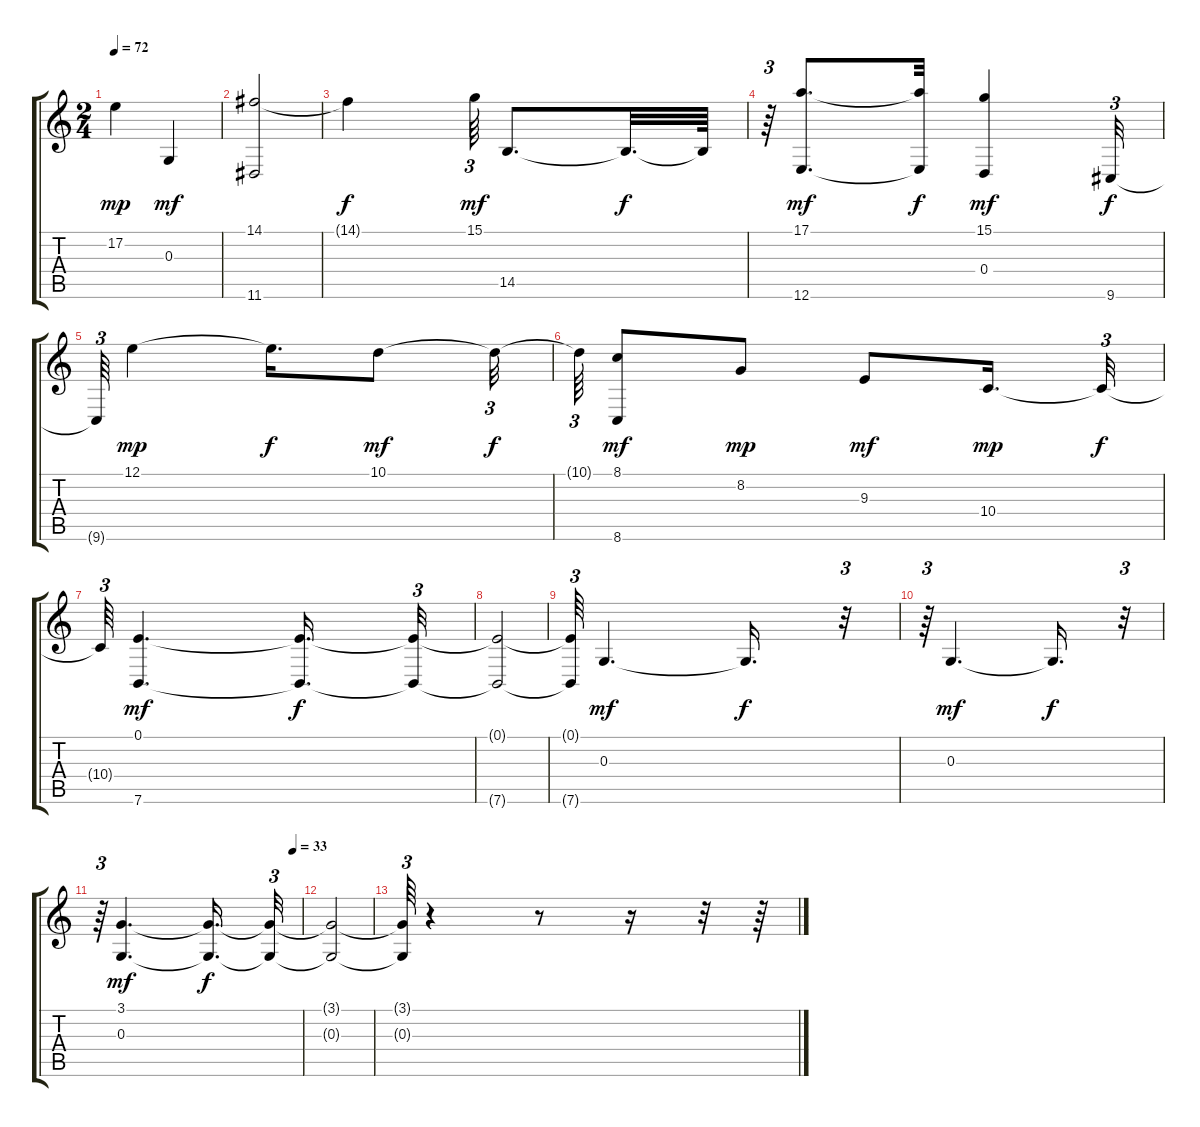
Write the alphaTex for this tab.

\track "" {instrument stringensemble1}
\staff {score tabs}
\tuning (E4 B3 G3 D3 A2 E2) {hide}
\ts (2 4)
\tempo 72
\clef g2
\ks c
17.2.4{dy mp} 0.3.4{dy mf} |
(14.1 11.6).2 |
14.1{t}.4{dy f} 15.1.64{tu (3 2) dy mf} 14.5.8{d} 14.5{t}.32{d dy f} 14.5{t}.64 |
r.64{tu (3 2)} (17.1 12.6).8{d dy mf} (17.1{t} 12.6{t}).32{dy f} (15.1 0.4).4{dy mf} 9.6.32{tu (3 2) dy f} |
9.6{t}.64{tu (3 2)} 12.1.4{dy mp} 12.1{t}.16{d dy f} 10.1.8{dy mf} 10.1{t}.32{tu (3 2) dy f} |
10.1{t}.64{tu (3 2)} (8.1 8.6).8{dy mf} 8.2.8{dy mp} 9.3.8{dy mf} 10.4.16{d dy mp} 10.4{t}.32{tu (3 2) dy f} |
10.4{t}.64{tu (3 2)} (0.1 7.6).4{d dy mf} (0.1{t} 7.6{t}).16{d dy f} (0.1{t} 7.6{t}).32{tu (3 2)} |
(0.1{t} 7.6{t}).2 |
(0.1{t} 7.6{t}).64{tu (3 2)} 0.3.4{d dy mf} 0.3{t}.16{d dy f} r.32{tu (3 2)} |
r.64{tu (3 2)} 0.3.4{d dy mf} 0.3{t}.16{d dy f} r.32{tu (3 2)} |
\tempo (33 0.9583333333333334)
r.64{tu (3 2)} (3.1 0.3).4{d dy mf} (3.1{t} 0.3{t}).16{d dy f} (3.1{t} 0.3{t}).32{tu (3 2)} |
(3.1{t} 0.3{t}).2 |
(3.1{t} 0.3{t}).64{tu (3 2)} r.4 r.8 r.16 r.32 r.64
